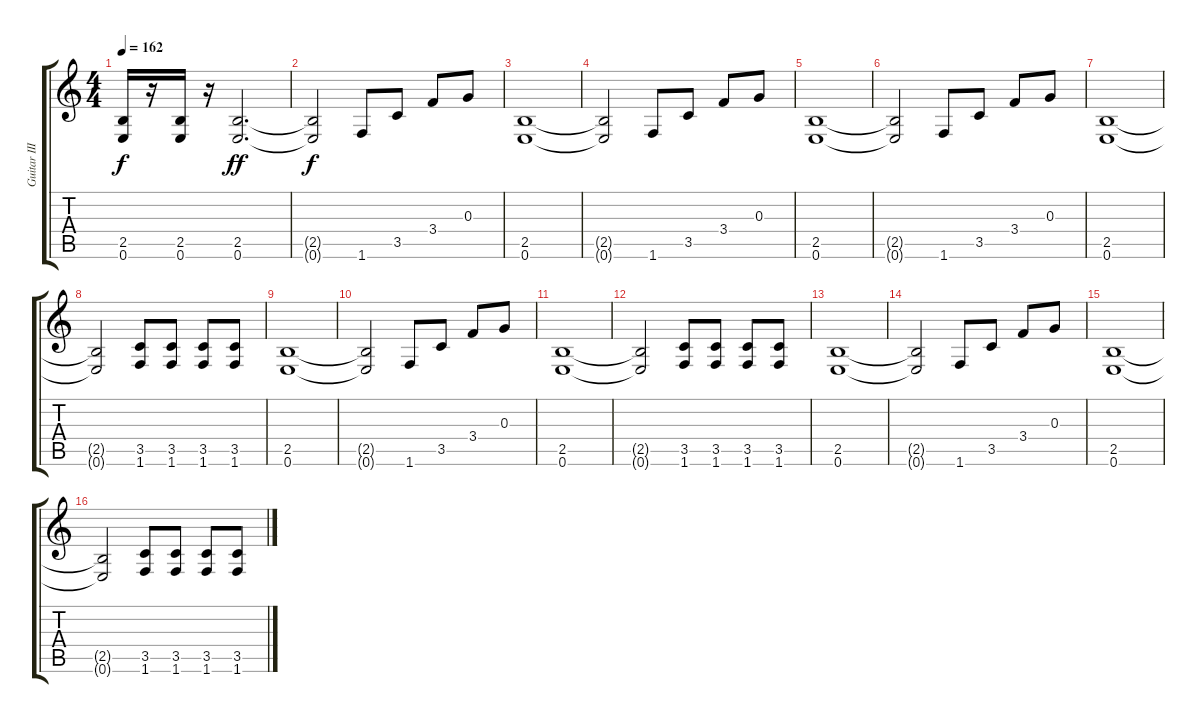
\track ("Guitar III" "Guitar III") {instrument overdrivenguitar}
\staff {score tabs}
\tuning (E4 B3 G3 D3 A2 E2) {hide}
\ts (4 4)
\tempo 162
\clef g2
\ks c
(2.5 0.6).16{dy f} r.16 (2.5 0.6).16 r.16 (2.5 0.6).2{d dy ff} |
(2.5{t} 0.6{t}).2{dy f} 1.6.8 3.5.8 3.4.8 0.3.8 |
(2.5 0.6).1 |
(2.5{t} 0.6{t}).2 1.6.8 3.5.8 3.4.8 0.3.8 |
(2.5 0.6).1 |
(2.5{t} 0.6{t}).2 1.6.8 3.5.8 3.4.8 0.3.8 |
(2.5 0.6).1 |
(2.5{t} 0.6{t}).2 (3.5 1.6).8 (3.5 1.6).8 (3.5 1.6).8 (3.5 1.6).8 |
(2.5 0.6).1 |
(2.5{t} 0.6{t}).2 1.6.8 3.5.8 3.4.8 0.3.8 |
(2.5 0.6).1 |
(2.5{t} 0.6{t}).2 (3.5 1.6).8 (3.5 1.6).8 (3.5 1.6).8 (3.5 1.6).8 |
(2.5 0.6).1 |
(2.5{t} 0.6{t}).2 1.6.8 3.5.8 3.4.8 0.3.8 |
(2.5 0.6).1 |
(2.5{t} 0.6{t}).2 (3.5 1.6).8 (3.5 1.6).8 (3.5 1.6).8 (3.5 1.6).8
